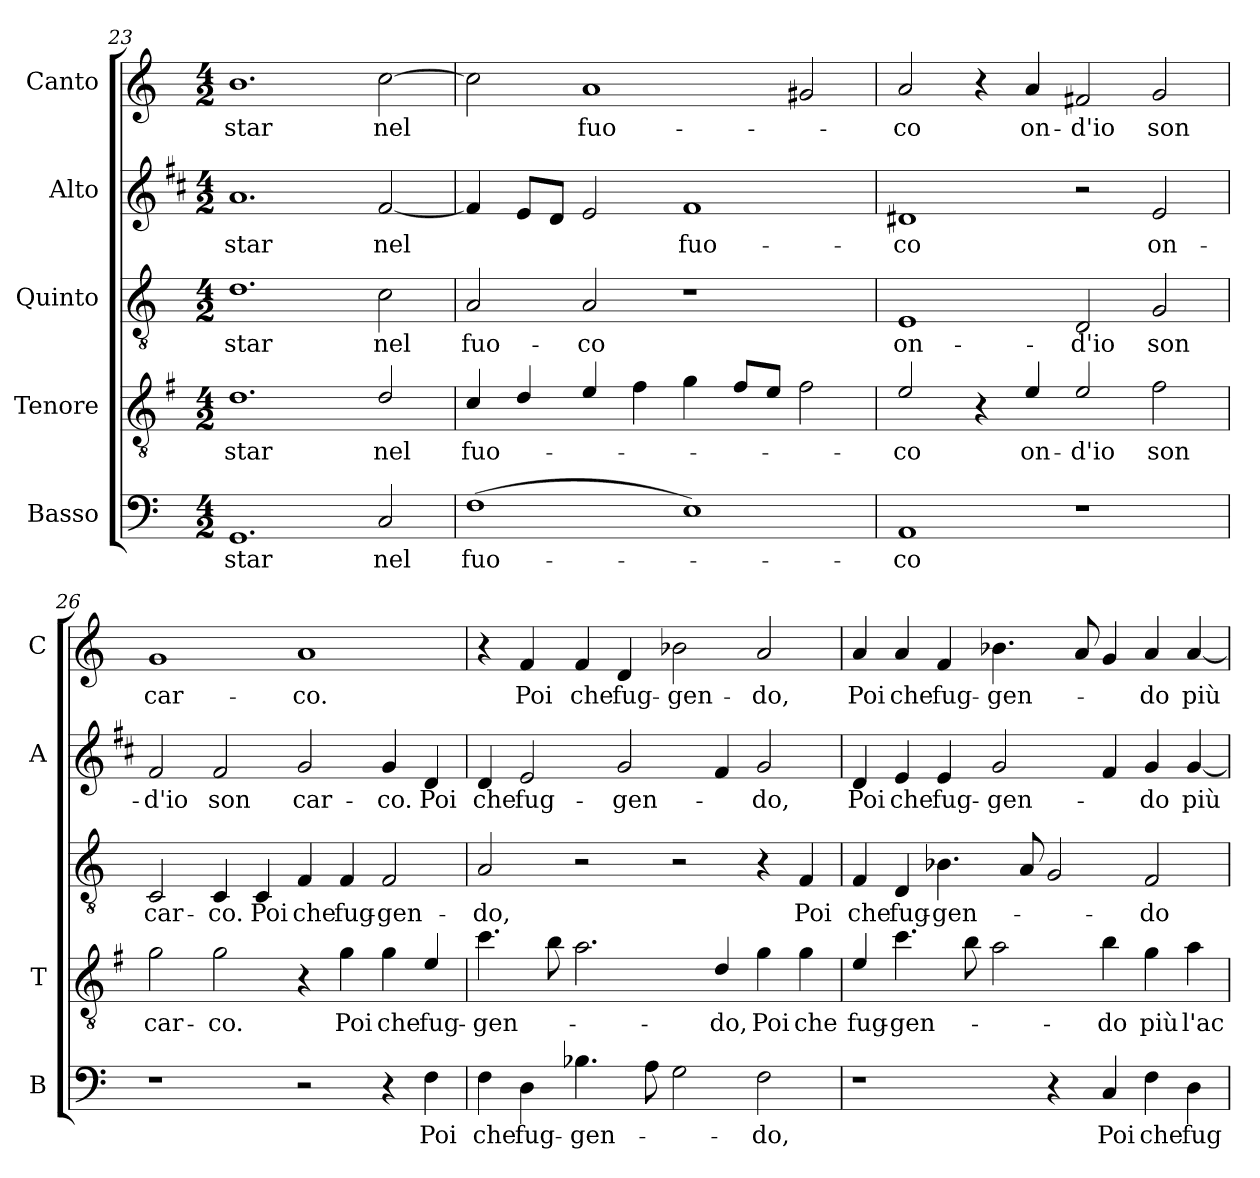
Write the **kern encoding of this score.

**kern	**text	**kern	**text	**kern	**text	**kern	**text	**kern	**text
*part5	*part5	*part4	*part4	*part3	*part3	*part2	*part2	*part1	*part1
*staff5	*staff5	*staff4	*staff4	*staff3	*staff3	*staff2	*staff2	*staff1	*staff1
*I"Basso	*	*I"Tenore	*	*I"Quinto	*	*I"Alto	*	*I"Canto	*
*I'B	*	*I'T	*	*	*	*I'A	*	*I'C	*
*clefF4	*	*clefGv2	*	*clefGv2	*	*clefG2	*	*clefG2	*
*	*	*ITrd4c7	*	*	*	*ITrd1c2	*	*	*
*k[]	*	*k[]	*	*k[]	*	*k[]	*	*k[]	*
*C:	*	*C:	*	*C:	*	*C:	*	*C:	*
*M4/2	*	*M4/2	*	*M4/2	*	*M4/2	*	*M4/2	*
=23	=23	=23	=23	=23	=23	=23	=23	=23	=23
!	!LO:LY:b	!	!LO:LY:b	!	!LO:LY:b	!	!LO:LY:b	!	!LO:LY:b
1.GG	star	1.G	star	1.d	star	1.g	star	1.b	star
!	!LO:LY:b	!	!LO:LY:b	!	!LO:LY:b	!	!LO:LY:b	!	!LO:LY:b
2C/	nel	2G/	nel	2c\	nel	[2e/	nel	[2cc\	nel
!!LO:LB:g=z
=24	=24	=24	=24	=24	=24	=24	=24	=24	=24
!	!LO:LY:b	!	!LO:LY:b	!	!LO:LY:b	!	!	!	!
(>1F	fuo-	4F/	fuo-	2A/	fuo-	4e/]	.	2cc\]	.
.	.	4G/	.	.	.	8d/L	.	.	.
.	.	.	.	.	.	8c/J	.	.	.
!	!	!	!	!	!LO:LY:b	!	!	!	!LO:LY:b
.	.	4A/	.	2A/	-co	2d/	.	1a	fuo-
.	.	4B\	.	.	.	.	.	.	.
!	!	!	!	!	!	!	!LO:LY:b	!	!
1E)	.	4c\	.	1r	.	1e	fuo-	.	.
.	.	8B/L	.	.	.	.	.	.	.
.	.	8A/J	.	.	.	.	.	.	.
.	.	2B\	.	.	.	.	.	2g#X/	.
=25	=25	=25	=25	=25	=25	=25	=25	=25	=25
!	!LO:LY:b	!	!LO:LY:b	!	!LO:LY:b	!	!LO:LY:b	!	!LO:LY:b
1AA	-co	2A/	-co	1E	on-	1c#X	-co	2a/	-co
.	.	4r	.	.	.	.	.	4r	.
!	!	!	!LO:LY:b	!	!	!	!	!	!LO:LY:b
.	.	4A/	on-	.	.	.	.	4a/	on-
!	!	!	!LO:LY:b	!	!LO:LY:b	!	!	!	!LO:LY:b
1r	.	2A/	-d'io	2D/	-d'io	2r	.	2f#X/	-d'io
!	!	!	!LO:LY:b	!	!LO:LY:b	!	!LO:LY:b	!	!LO:LY:b
.	.	2B\	son	2G/	son	2d/	on-	2g/	son
=26	=26	=26	=26	=26	=26	=26	=26	=26	=26
!	!	!	!LO:LY:b	!	!LO:LY:b	!	!LO:LY:b	!	!LO:LY:b
1r	.	2c\	car-	2C/	car-	2e/	-d'io	1g	car-
!	!	!	!LO:LY:b	!	!LO:LY:b	!	!LO:LY:b	!	!
.	.	2c\	-co.	4C/	-co.	2e/	son	.	.
!	!	!	!	!	!LO:LY:b	!	!	!	!
.	.	.	.	4C/	Poi	.	.	.	.
!	!	!	!	!	!LO:LY:b	!	!LO:LY:b	!	!LO:LY:b
2r	.	4r	.	4F/	che	2f/	car-	1a	-co.
!	!	!	!LO:LY:b	!	!LO:LY:b	!	!	!	!
.	.	4c\	Poi	4F/	fug-	.	.	.	.
!	!	!	!LO:LY:b	!	!LO:LY:b	!	!LO:LY:b	!	!
4r	.	4c\	che	2F/	-gen-	4f/	-co.	.	.
!	!LO:LY:b	!	!LO:LY:b	!	!	!	!LO:LY:b	!	!
4F\	Poi	4A/	fug-	.	.	4c/	Poi	.	.
=27	=27	=27	=27	=27	=27	=27	=27	=27	=27
!	!LO:LY:b	!	!LO:LY:b	!	!LO:LY:b	!	!LO:LY:b	!	!
4F\	che	4.f\	-gen-	2A/	-do,	4c/	che	4r	.
!	!LO:LY:b	!	!	!	!	!	!LO:LY:b	!	!LO:LY:b
4D\	fug-	.	.	.	.	2d/	fug-	4f/	Poi
.	.	8e\	.	.	.	.	.	.	.
!	!LO:LY:b	!	!	!	!	!	!	!	!LO:LY:b
4.B-X\	-gen-	2.d\	.	2r	.	.	.	4f/	che
!	!	!	!	!	!	!	!LO:LY:b	!	!LO:LY:b
.	.	.	.	.	.	2f/	-gen-	4d/	fug-
8A\	.	.	.	.	.	.	.	.	.
!	!	!	!	!	!	!	!	!	!LO:LY:b
2G\	.	.	.	2r	.	.	.	2b-X\	-gen-
!	!	!	!LO:LY:b	!	!	!	!	!	!
.	.	4G/	-do,	.	.	4e/	.	.	.
!	!LO:LY:b	!	!LO:LY:b	!	!	!	!LO:LY:b	!	!LO:LY:b
2F\	-do,	4c\	Poi	4r	.	2f/	-do,	2a/	-do,
!	!	!	!LO:LY:b	!	!LO:LY:b	!	!	!	!
.	.	4c\	che	4F/	Poi	.	.	.	.
!!LO:LB:g=z
=28	=28	=28	=28	=28	=28	=28	=28	=28	=28
!	!	!	!LO:LY:b	!	!LO:LY:b	!	!LO:LY:b	!	!LO:LY:b
1r	.	4A/	fug-	4F/	che	4c/	Poi	4a/	Poi
!	!	!	!LO:LY:b	!	!LO:LY:b	!	!LO:LY:b	!	!LO:LY:b
.	.	4.f\	-gen-	4D/	fug-	4d/	che	4a/	che
!	!	!	!	!	!LO:LY:b	!	!LO:LY:b	!	!LO:LY:b
.	.	.	.	4.B-X\	-gen-	4d/	fug-	4f/	fug-
.	.	8e\	.	.	.	.	.	.	.
!	!	!	!	!	!	!	!LO:LY:b	!	!LO:LY:b
.	.	2d\	.	.	.	2f/	-gen-	4.b-X\	-gen-
.	.	.	.	8A/	.	.	.	.	.
4r	.	.	.	2G/	.	.	.	.	.
.	.	.	.	.	.	.	.	8a/	.
!	!LO:LY:b	!	!LO:LY:b	!	!	!	!	!	!
4C/	Poi	4e\	-do	.	.	4e/	.	4g/	.
!	!LO:LY:b	!	!LO:LY:b	!	!LO:LY:b	!	!LO:LY:b	!	!LO:LY:b
4F\	che	4c\	più	2F/	-do	4f/	-do	4a/	-do
!	!LO:LY:b	!	!LO:LY:b	!	!	!	!LO:LY:b	!	!LO:LY:b
4D\	fug-	4d\	l'ac-	.	.	[4f/	più	[4a/	più
=	=	=	=	=	=	=	=	=	=
*-	*-	*-	*-	*-	*-	*-	*-	*-	*-
